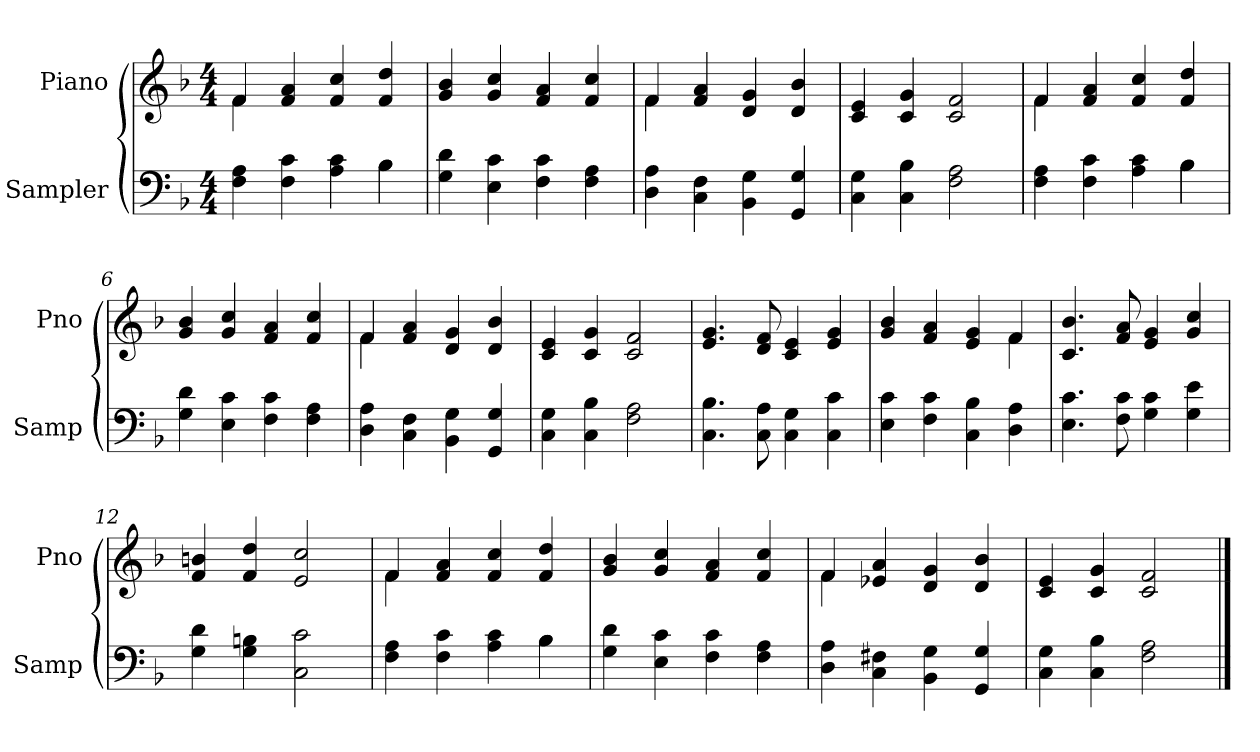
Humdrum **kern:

**kern	**kern
*part2	*part1
*staff2	*staff1
*I"Sampler	*I"Piano
*I'Samp	*I'Pno
*clefF4	*clefG2
*k[b-]	*k[b-]
*F:	*F:
*M4/4	*M4/4
=1	=1
*^	*^
4F 4A	2.ryy	4f/	4f
4F 4c	.	4f 4a	2.ryy
4A 4c	.	4f 4cc	.
4B-\	4B-	4f 4dd	.
*v	*v	*	*
*	*v	*v
=2	=2
4G 4d	4g 4b-
4E 4c	4g 4cc
4F 4c	4f 4a
4F 4A	4f 4cc
=3	=3
*	*^
4D 4A	4f/	4f
4C 4F	4f 4a	2.ryy
4BB- 4G	4d 4g	.
4GG 4G	4d 4b-	.
*	*v	*v
=4	=4
4C 4G	4c 4e
4C 4B-	4c 4g
2F 2A	2c 2f
=5	=5
*^	*^
4F 4A	2.ryy	4f/	4f
4F 4c	.	4f 4a	2.ryy
4A 4c	.	4f 4cc	.
4B-\	4B-	4f 4dd	.
*v	*v	*	*
*	*v	*v
=6	=6
4G 4d	4g 4b-
4E 4c	4g 4cc
4F 4c	4f 4a
4F 4A	4f 4cc
=7	=7
*	*^
4D 4A	4f/	4f
4C 4F	4f 4a	2.ryy
4BB- 4G	4d 4g	.
4GG 4G	4d 4b-	.
*	*v	*v
=8	=8
4C 4G	4c 4e
4C 4B-	4c 4g
2F 2A	2c 2f
=9	=9
4.C 4.B-	4.e 4.g
8C 8A	8d 8f
4C 4G	4c 4e
4C 4c	4e 4g
=10	=10
*	*^
4E 4c	4g 4b-	2.ryy
4F 4c	4f 4a	.
4C 4B-	4e 4g	.
4D 4A	4f/	4f
*	*v	*v
=11	=11
4.E 4.c	4.c 4.b-
8F 8c	8f 8a
4G 4c	4e 4g
4G 4e	4g 4cc
=12	=12
4G 4d	4f 4bn
4G 4Bn	4f 4dd
2C 2c	2e 2cc
=13	=13
*^	*^
4F 4A	2.ryy	4f/	4f
4F 4c	.	4f 4a	2.ryy
4A 4c	.	4f 4cc	.
4B-\	4B-	4f 4dd	.
*v	*v	*	*
*	*v	*v
=14	=14
4G 4d	4g 4b-
4E 4c	4g 4cc
4F 4c	4f 4a
4F 4A	4f 4cc
=15	=15
*	*^
4D 4A	4f/	4f
4C 4F#X	4e-X 4a	2.ryy
4BB- 4G	4d 4g	.
4GG 4G	4d 4b-	.
*	*v	*v
=16	=16
4C 4G	4c 4e
4C 4B-	4c 4g
2F 2A	2c 2f
==	==
*-	*-
